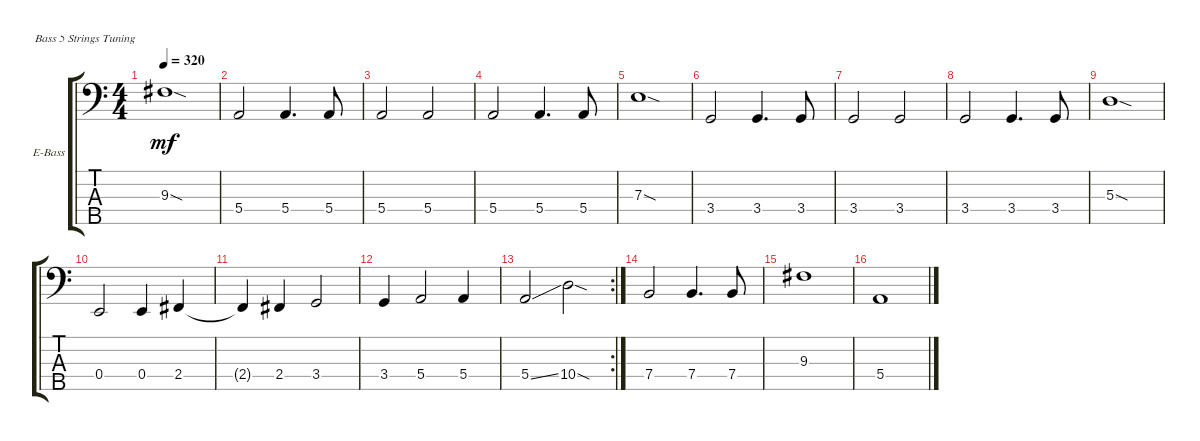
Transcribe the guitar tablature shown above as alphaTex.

\defaultSystemsLayout 4
\bracketExtendMode groupsimilarinstruments
\firstSystemTrackNameOrientation horizontal
\otherSystemsTrackNameOrientation horizontal
\track ("Electric Bass" "E-Bass") {instrument electricbassfinger}
\staff {score tabs}
\tuning (G2 D2 A1 E1 B0)
\ts (4 4)
\tempo 320
\clef f4
\ks c
9.3{sod}.1{dy mf} |
5.4.2 5.4.4{d} 5.4.8 |
5.4.2 5.4.2 |
5.4.2 5.4.4{d} 5.4.8 |
7.3{sod}.1 |
3.4.2 3.4.4{d} 3.4.8 |
3.4.2 3.4.2 |
3.4.2 3.4.4{d} 3.4.8 |
5.3{sod}.1 |
0.4.2 0.4.4 2.4.4 |
2.4{t}.4 2.4.4 3.4.2 |
3.4.4 5.4.2 5.4.4 |
\rc 2
5.4{ss}.2 10.4{sod}.2 |
7.4.2 7.4.4{d} 7.4.8 |
9.3.1 |
5.4.1
